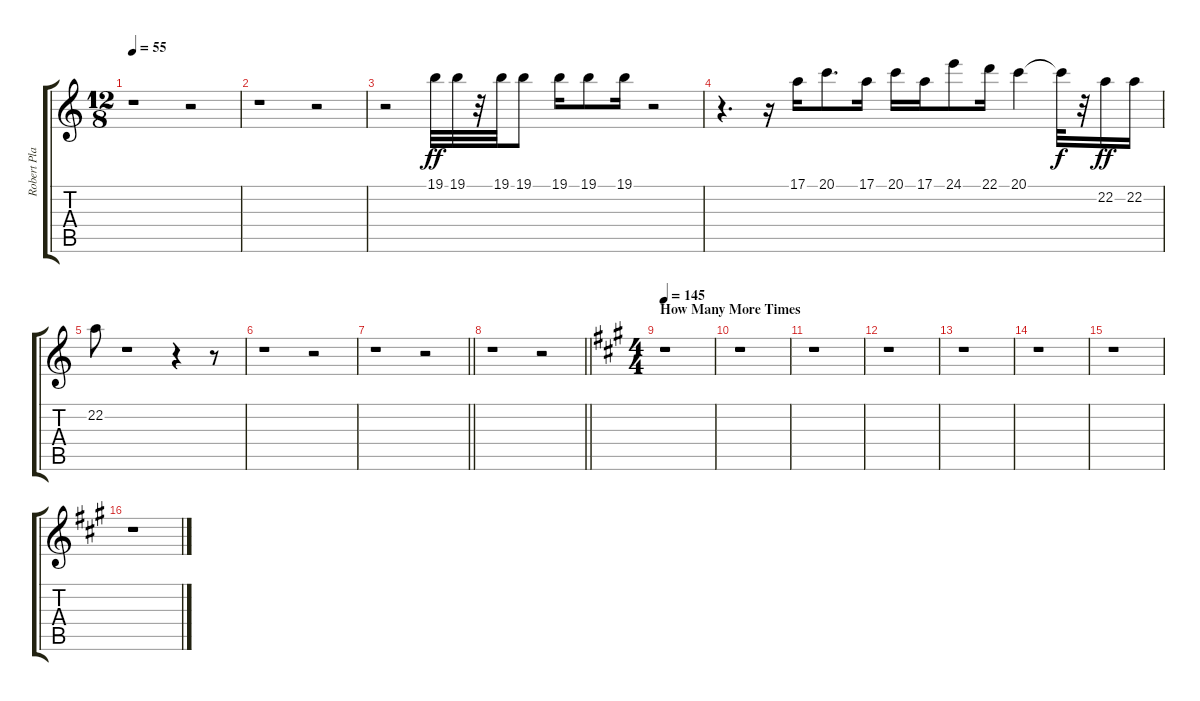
\track ("Robert Plant - Vocal" "Robert Pla") {instrument flute}
\staff {score tabs}
\tuning (E4 B3 G3 D3 A2 E2) {hide}
\ts (12 8)
\tempo 55
\clef g2
\ks c
r.1{dy ff} r.2 |
r.1 r.2 |
r.2 19.1.32{instrument lead3calliope} 19.1.32 r.32 19.1.32 19.1.8 19.1.16 19.1.8 19.1.16 r.2 |
r.4{d} r.16 17.1.16 20.1.8{d} 17.1.16 20.1.16 17.1.16 24.1.8 22.1.16 20.1.4 20.1{t}.32{dy f} r.32 22.2.16{dy ff} 22.2.16 |
22.2.8 r.1 r.4 r.8 |
r.1 r.2 |
\barLineRight lightlight
r.1 r.2 |
\barLineRight lightlight
r.1 r.2 |
\ts (4 4)
\section ("" "How Many More Times")
\tempo 145
\ks a
r.1{volume 13 balance 8} |
r.1 |
r.1 |
r.1 |
r.1 |
r.1 |
r.1 |
r.1
